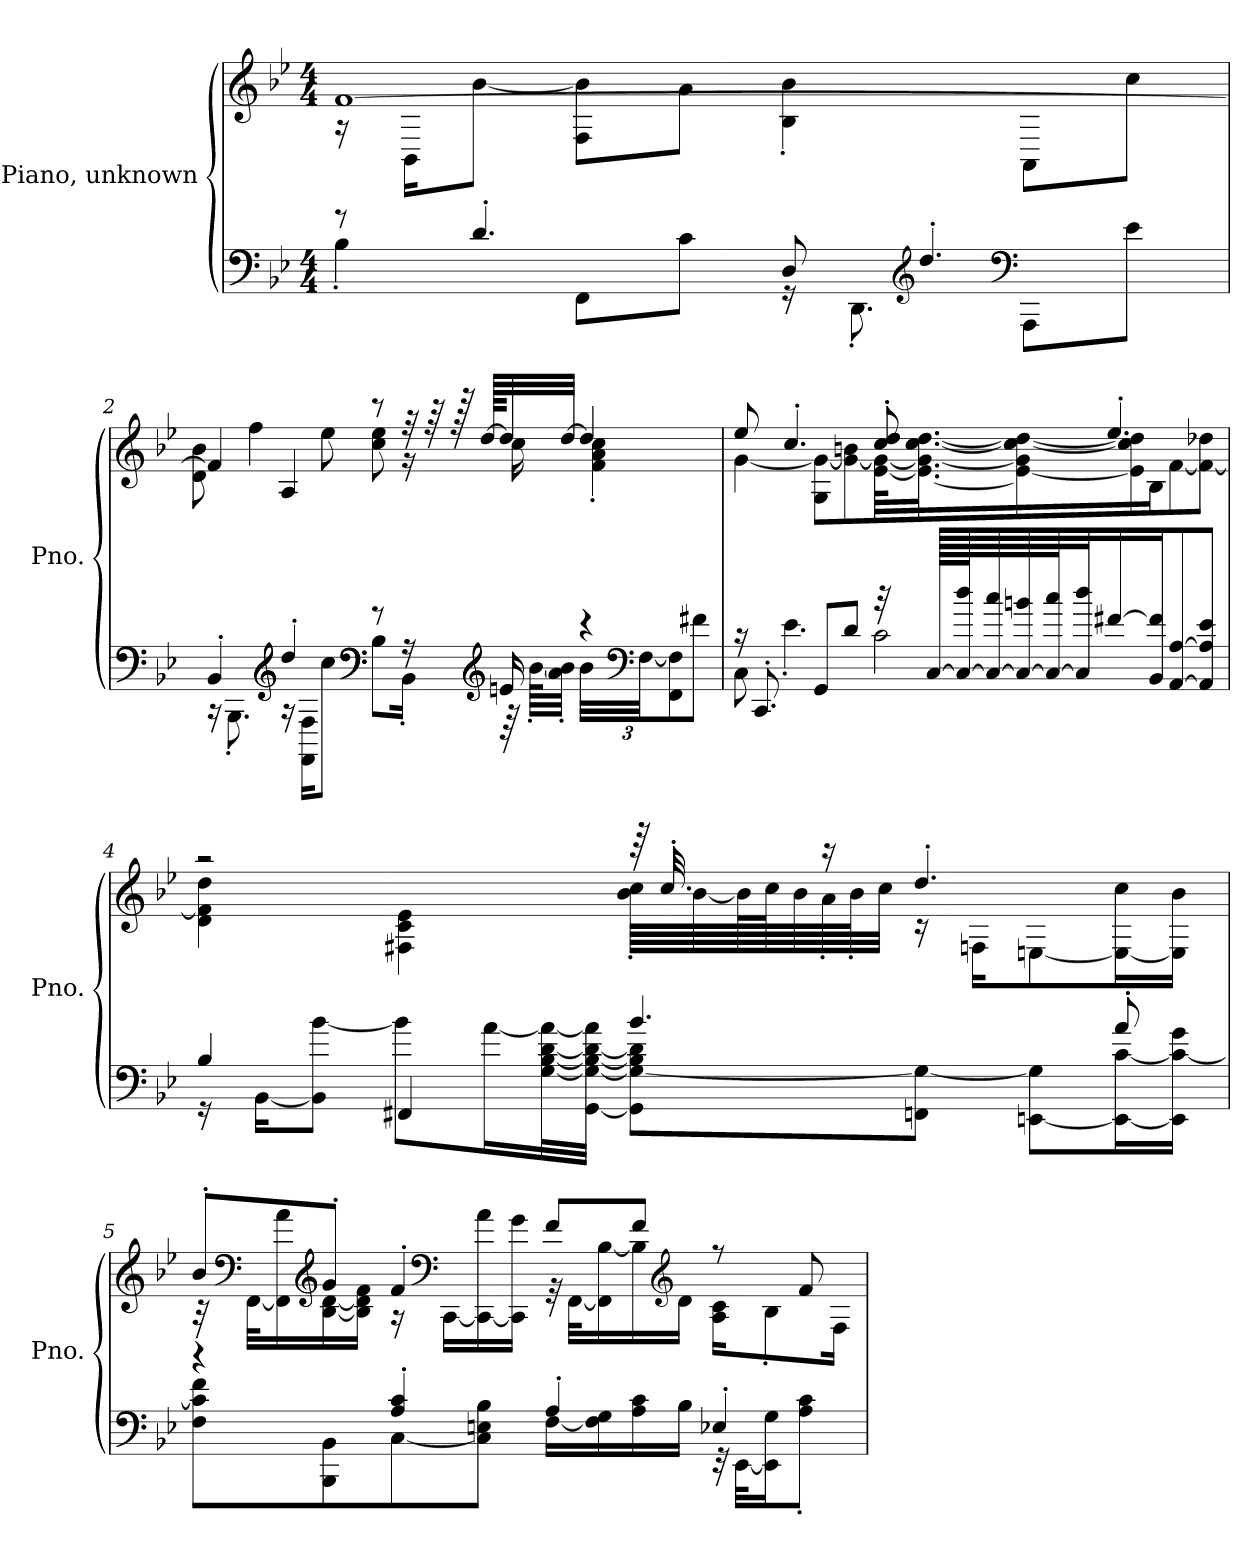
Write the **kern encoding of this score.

**kern	**kern
*part1	*part1
*staff2	*staff1
*I"Piano, unknown	*
*I'Pno.	*
*clefF4	*clefG2
*k[b-e-]	*k[b-e-]
*M4/4	*M4/4
*MM122	*MM122
=1	=1
*^	*^
8r	4B-'\	[1f	16r
.	.	.	16BB-\KL
4.d'/	.	.	[8b-\J
.	8FF\L	.	8F\ 8b-\]L
.	8c\J	.	8a\J
8D/	16r	.	4B-\' 4b-\'
.	8.DD'\	.	.
*clefG2	*	*	*
4.dd'/	.	.	.
*clefF4	*	*	*
.	8AAA\L	.	8AA\L
.	8e-\J	.	8cc\J
=2	=2	=2	=2
4BB-'/	16r	4f/]	8d\ 8b-\
.	8.BBB-'\	.	.
.	.	.	4ff\
*clefG2	*	*	*
4dd'/	16r	4A/	.
.	16FF\ 16F\KL	.	.
.	8cc\J	.	8ee-\
*clefF4	*	*	*
8r	8B-\L	8r	8cc\ 8ee-\
16r	16BB-'\Jk	32r	16r
.	.	64r	.
.	.	128r	.
.	.	[128dd/KKLLL	.
*clefG2	*	*	*
16en/	64r	32dd/]	16cc\
.	[64b-'\KLLL	.	.
.	32a\' 32b-\]'JJJ	[32dd/JJJ	.
*	*Xbrackettup	*	*
4r	48b-\LLL	4dd/]	4f\' 4a\' 4cc\'
*clefF4	*	*	*
.	[48F\JJ	.	.
.	12FF\ 12F\]	.	.
.	8f#X\J	.	.
!!LO:LB:g=z	!!
=3	=3	=3	=3
16r	8C\	8ee-/	[4g\
8.CC'/	.	.	.
.	4.e-'\	4.cc'/	.
8GG/L	.	.	8G\ 8g\_L
8d/J	.	.	8g\_ 8bn\
32r	2c\	8cc/' 8dd/'	[64e-\ 64g\_KLL
.	.	.	32.e-\_ 32.g\_ [32.cc\ [32.dd\J
[128C/LLLLL	.	.	.
128C/_ 128dd/J	.	.	.
64C/_ 64cc/	.	.	.
64C/_ 64bn/	.	.	16e-\_ 16g\] 16cc\_ 16dd\_
64C/_ 64cc/J	.	.	.
32C/] 32dd/J	.	.	.
[16f#X/	.	4.ee-'/	16e-\] 16cc\] 16dd\]
16BB-/ 16f#/]J	.	.	16B-\J
[8AA/ [8A/	.	.	[8f\
8AA/] 8A/] 8e-/J	.	.	8f\_ 8dd-X\J
!!LO:LB:g=z	!!
=4	=4	=4	=4
4B-/	16r	2r	4d\ 4f\] 4dd\
.	[16BB-\KL	.	.
.	8BB-\] [8b-\J	.	.
4FF#X/	8b-\L]	.	4F#X\ 4c\ 4e-\
.	[16a\L	.	.
.	[32G\ [32B-\ [32d\ 32a\_L	.	.
.	[32GG\ 32G\_ 32B-\_ 32d\_ 32a\]JJJ	.	.
4.b-/	8GG\] 8G\_ 8B-\] 8d\]L	64r	64b-\' 64cc\'LLLL
.	.	32.cc'/	[64b-\
.	.	.	128b-\L]
.	.	.	128cc\J
.	.	.	64b-\
.	.	16r	64a'\
.	.	.	64b-'\J
.	.	.	32cc\JJJ
.	8FFn\ 8G\_J	4.dd'/	16r
.	.	.	16Fn\KL
.	[8EEn\ 8G\]L	.	[8En\
8a'/	16EE\_ [16c\L	.	16E\_ 16cc\L
.	16EE\] 16c\_ 16g\JJ	.	16E\] 16b-\JJ
!!LO:LB:g=z	!!
=5	=5	=5	=5
4r	8F\ 8c\] 8f\L	8b-'/L	32r
*	*	*clefF4	*
.	.	.	[32FF\KLL
.	.	.	16FF\] 16a\
*	*	*clefG2	*
.	8BBB-\ 8BB-\	8g'/J	[16B-\ [16d\
.	.	.	16B-\] 16d\] 16f\JJ
4A/' 4c/'	[8C\	4f'/	16r
*	*	*clefF4	*
.	.	.	[16CC\LL
.	8C\] 8En\ 8B-\J	.	16CC\_ 16a\
.	.	.	16CC\] 16g\JJ
4A'/	[16F\LL	8f/L	32r
.	.	.	[32FF\KLL
.	16F\] 16G\	.	16FF\] [16B-\
.	16A\ 16c\	8f/J	16B-\]
*	*	*clefG2	*
.	16B-\JJ	.	16d\JJ
4E-X'/	32r	8r	16A\ 16c\KL
.	[32EE-\KLL	.	.
.	16EE-\] 16G\J	.	8B-'\
.	8A\' 8c\'J	8f/	.
.	.	.	16F\Jk
*v	*v	*	*
*	*v	*v
=	=
*-	*-
